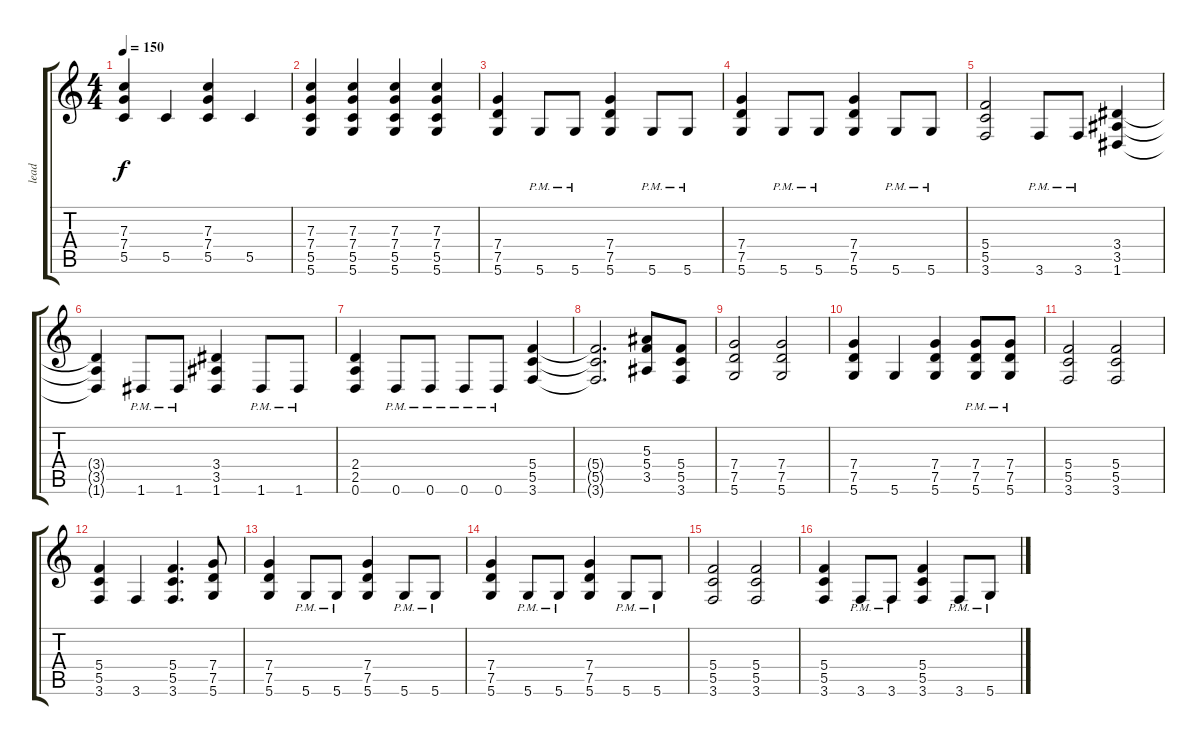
\track ("lead" "lead") {instrument overdrivenguitar}
\staff {score tabs}
\tuning (D4 A3 F3 C3 G2 D2) {hide}
\ts (4 4)
\tempo 150
\clef g2
\ks c
(7.3 7.4 5.5).4{dy f} 5.5.4 (7.3 7.4 5.5).4 5.5.4 |
(7.3 7.4 5.5 5.6).4 (7.3 7.4 5.5 5.6).4 (7.3 7.4 5.5 5.6).4 (7.3 7.4 5.5 5.6).4 |
(7.4 7.5 5.6).4 5.6{pm}.8 5.6{pm}.8 (7.4 7.5 5.6).4 5.6{pm}.8 5.6{pm}.8 |
(7.4 7.5 5.6).4 5.6{pm}.8 5.6{pm}.8 (7.4 7.5 5.6).4 5.6{pm}.8 5.6{pm}.8 |
(5.4 5.5 3.6).2 3.6{pm}.8 3.6{pm}.8 (3.4 3.5 1.6).4 |
(3.4{t} 3.5{t} 1.6{t}).4 1.6{pm}.8 1.6{pm}.8 (3.4 3.5 1.6).4 1.6{pm}.8 1.6{pm}.8 |
(2.4 2.5 0.6).4 0.6{pm}.8 0.6{pm}.8 0.6{pm}.8 0.6{pm}.8 (5.4 5.5 3.6).4 |
(5.4{t} 5.5{t} 3.6{t}).2{d} (5.3 5.4 3.5).8 (5.4 5.5 3.6).8 |
(7.4 7.5 5.6).2 (7.4 7.5 5.6).2{volume 10 instrument distortionguitar} |
(7.4 7.5 5.6).4 5.6.4 (7.4 7.5 5.6).4 (7.4{pm} 7.5{pm} 5.6{pm}).8 (7.4{pm} 7.5{pm} 5.6{pm}).8 |
(5.4 5.5 3.6).2 (5.4 5.5 3.6).2 |
(5.4 5.5 3.6).4 3.6.4 (5.4 5.5 3.6).4{d} (7.4 7.5 5.6).8 |
(7.4 7.5 5.6).4 5.6{pm}.8 5.6{pm}.8 (7.4 7.5 5.6).4 5.6{pm}.8 5.6{pm}.8 |
(7.4 7.5 5.6).4 5.6{pm}.8 5.6{pm}.8 (7.4 7.5 5.6).4 5.6{pm}.8 5.6{pm}.8 |
(5.4 5.5 3.6).2 (5.4 5.5 3.6).2 |
(5.4 5.5 3.6).4 3.6{pm}.8 3.6{pm}.8 (5.4 5.5 3.6).4 3.6{pm}.8 5.6{pm}.8
